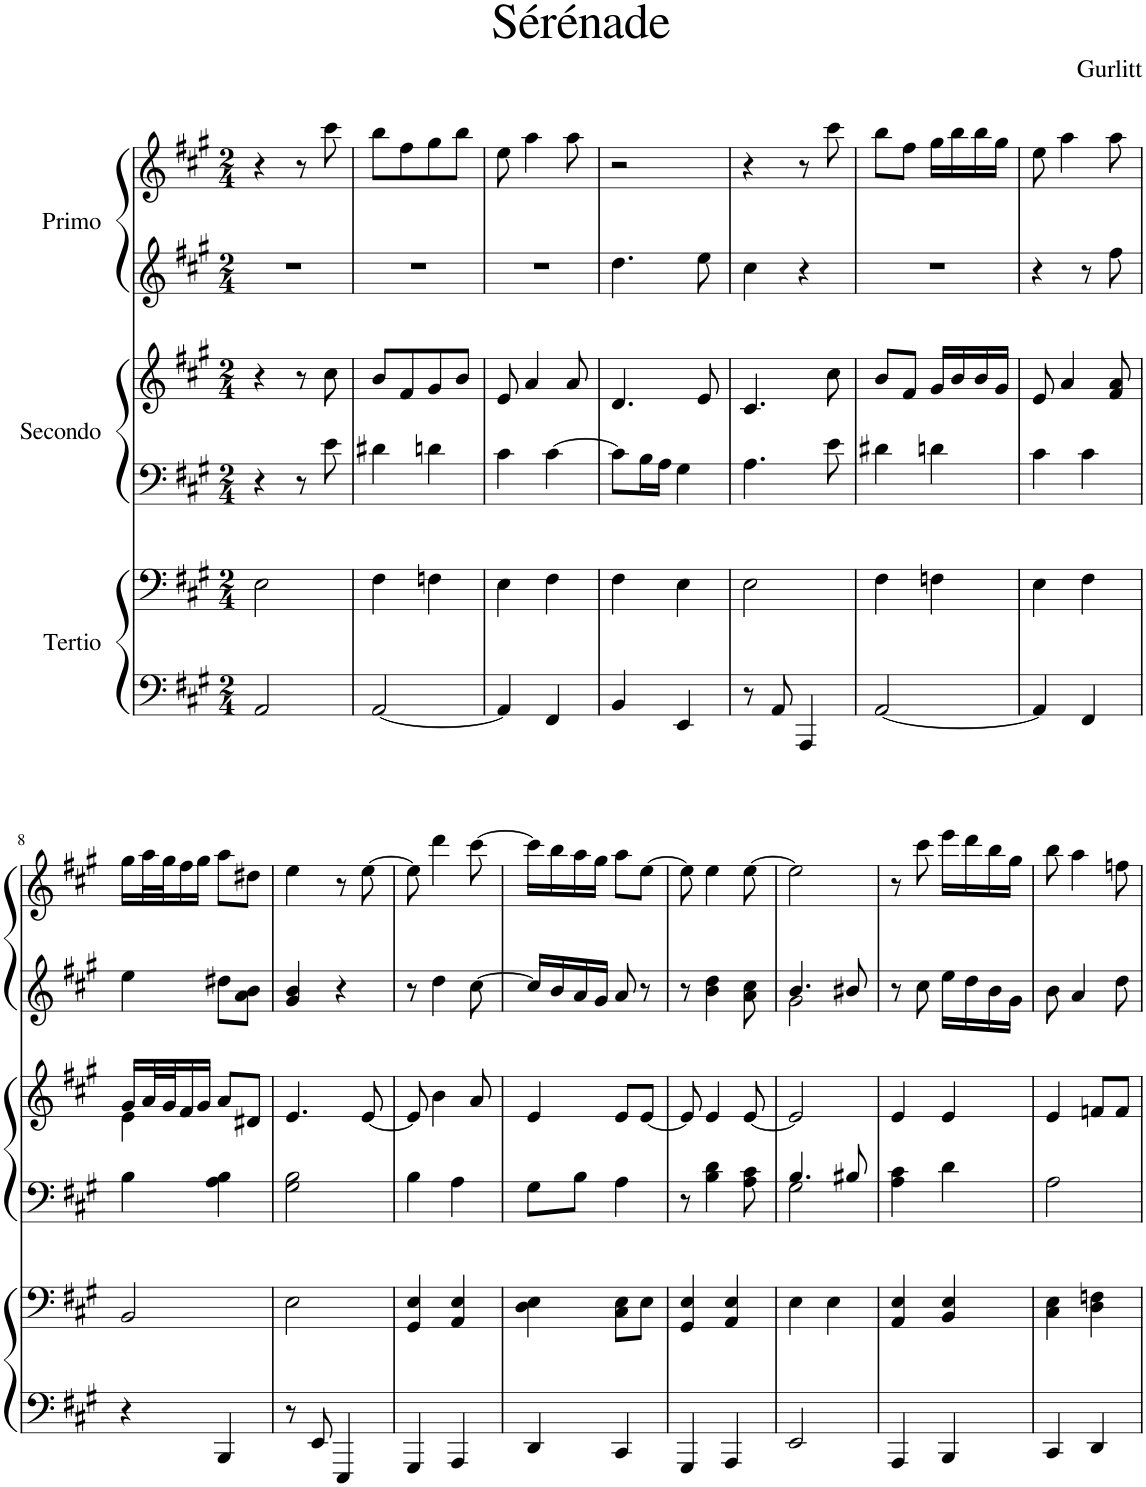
**kern	**kern	**kern	**kern	**kern	**kern
*part3	*part3	*part2	*part2	*part1	*part1
*staff6	*staff5	*staff4	*staff3	*staff2	*staff1
*I"Tertio	*	*I"Secondo	*	*I"Primo	*
*clefF4	*clefF4	*clefF4	*clefG2	*clefG2	*clefG2
*k[f#c#g#]	*k[f#c#g#]	*k[f#c#g#]	*k[f#c#g#]	*k[f#c#g#]	*k[f#c#g#]
*M2/4	*M2/4	*M2/4	*M2/4	*M2/4	*M2/4
=1	=1	=1	=1	=1	=1
2AA/	2E\	4r	4r	2r	4r
.	.	8r	8r	.	8r
.	.	8e\	8cc#\	.	8ccc#\
=2	=2	=2	=2	=2	=2
[2AA/	4F#\	4d#X\	8b/L	2r	8bb\L
.	.	.	8f#/	.	8ff#\
.	4Fn\	4dn\	8g#/	.	8gg#\
.	.	.	8b/J	.	8bb\J
=3	=3	=3	=3	=3	=3
4AA/]	4E\	4c#\	8e/	2r	8ee\
.	.	.	4a/	.	4aa\
4FF#/	4F#\	[4c#\	.	.	.
.	.	.	8a/	.	8aa\
=4	=4	=4	=4	=4	=4
4BB/	4F#\	8c#\L]	4.d/	4.dd\	2r
.	.	16B\L	.	.	.
.	.	16A\JJ	.	.	.
4EE/	4E\	4G#\	.	.	.
.	.	.	8e/	8ee\	.
=5	=5	=5	=5	=5	=5
8r	2E\	4.A\	4.c#/	4cc#\	4r
8AA/	.	.	.	.	.
4AAA/	.	.	.	4r	8r
.	.	8e\	8cc#\	.	8ccc#\
=6	=6	=6	=6	=6	=6
[2AA/	4F#\	4d#X\	8b/L	2r	8bb\L
.	.	.	8f#/J	.	8ff#\J
.	4Fn\	4dn\	16g#/LL	.	16gg#\LL
.	.	.	16b/	.	16bb\
.	.	.	16b/	.	16bb\
.	.	.	16g#/JJ	.	16gg#\JJ
=7	=7	=7	=7	=7	=7
4AA/]	4E\	4c#\	8e/	4r	8ee\
.	.	.	4a/	.	4aa\
4FF#/	4F#\	4c#\	.	8r	.
.	.	.	8f#/ 8a/	8ff#\	8aa\
!!LO:LB:g=z
=8	=8	=8	=8	=8	=8
*	*	*	*^	*	*
4r	2BB/	4B\	16g#/LL	4e\	4ee\	16gg#\LL
.	.	.	32a/L	.	.	32aa\L
.	.	.	32g#/J	.	.	32gg#\J
.	.	.	16f#/	.	.	16ff#\
.	.	.	16g#/JJ	.	.	16gg#\JJ
4BBB/	.	4A\ 4B\	8a/L	4ryy	8dd#X\L	8aa\L
.	.	.	8d#X/J	.	8a\ 8b\J	8dd#X\J
*	*	*	*v	*v	*	*
=9	=9	=9	=9	=9	=9
8r	2E\	2G#\ 2B\	4.e/	4g#/ 4b/	4ee\
8EE/	.	.	.	.	.
4EEE/	.	.	.	4r	8r
.	.	.	[8e/	.	[8ee\
=10	=10	=10	=10	=10	=10
4GGG#/	4GG#/ 4E/	4B\	8e/]	8r	8ee\]
.	.	.	4b\	4dd\	4ddd\
4AAA/	4AA/ 4E/	4A\	.	.	.
.	.	.	8a/	[8cc#\	[8ccc#\
=11	=11	=11	=11	=11	=11
4DD/	4D\ 4E\	8G#\L	4e/	16cc#/LL]	16ccc#\LL]
.	.	.	.	16b/	16bb\
.	.	8B\J	.	16a/	16aa\
.	.	.	.	16g#/JJ	16gg#\JJ
4CC#/	8C#\ 8E\L	4A\	8e/L	8a/	8aa\L
.	8E\J	.	[8e/J	8r	[8ee\J
=12	=12	=12	=12	=12	=12
4GGG#/	4GG#/ 4E/	8r	8e/]	8r	8ee\]
.	.	4B\ 4d\	4e/	4b\ 4dd\	4ee\
4AAA/	4AA/ 4E/	.	.	.	.
.	.	8A\ 8c#\	[8e/	8a\ 8cc#\	[8ee\
=13	=13	=13	=13	=13	=13
*	*	*^	*	*^	*
2EE/	4E\	4.B/	2G#\	2e/]	4.b/	2g#\	2ee\]
.	4E\	.	.	.	.	.	.
.	.	8B#X/	.	.	8b#X/	.	.
*	*	*v	*v	*	*v	*v	*
=14	=14	=14	=14	=14	=14
4AAA/	4AA/ 4E/	4A\ 4c#\	4e/	8r	8r
.	.	.	.	8cc#\	8ccc#\
4BBB/	4BB/ 4E/	4d\	4e/	16ee\LL	16eee\LL
.	.	.	.	16dd\	16ddd\
.	.	.	.	16b\	16bb\
.	.	.	.	16g#\JJ	16gg#\JJ
=15	=15	=15	=15	=15	=15
4CC#/	4C#\ 4E\	2A\	4e/	8b\	8bb\
.	.	.	.	4a/	4aa\
4DD/	4D\ 4Fn\	.	8fn/L	.	.
.	.	.	8f/J	8dd\	8ffn\
=	=	=	=	=	=
*-	*-	*-	*-	*-	*-
